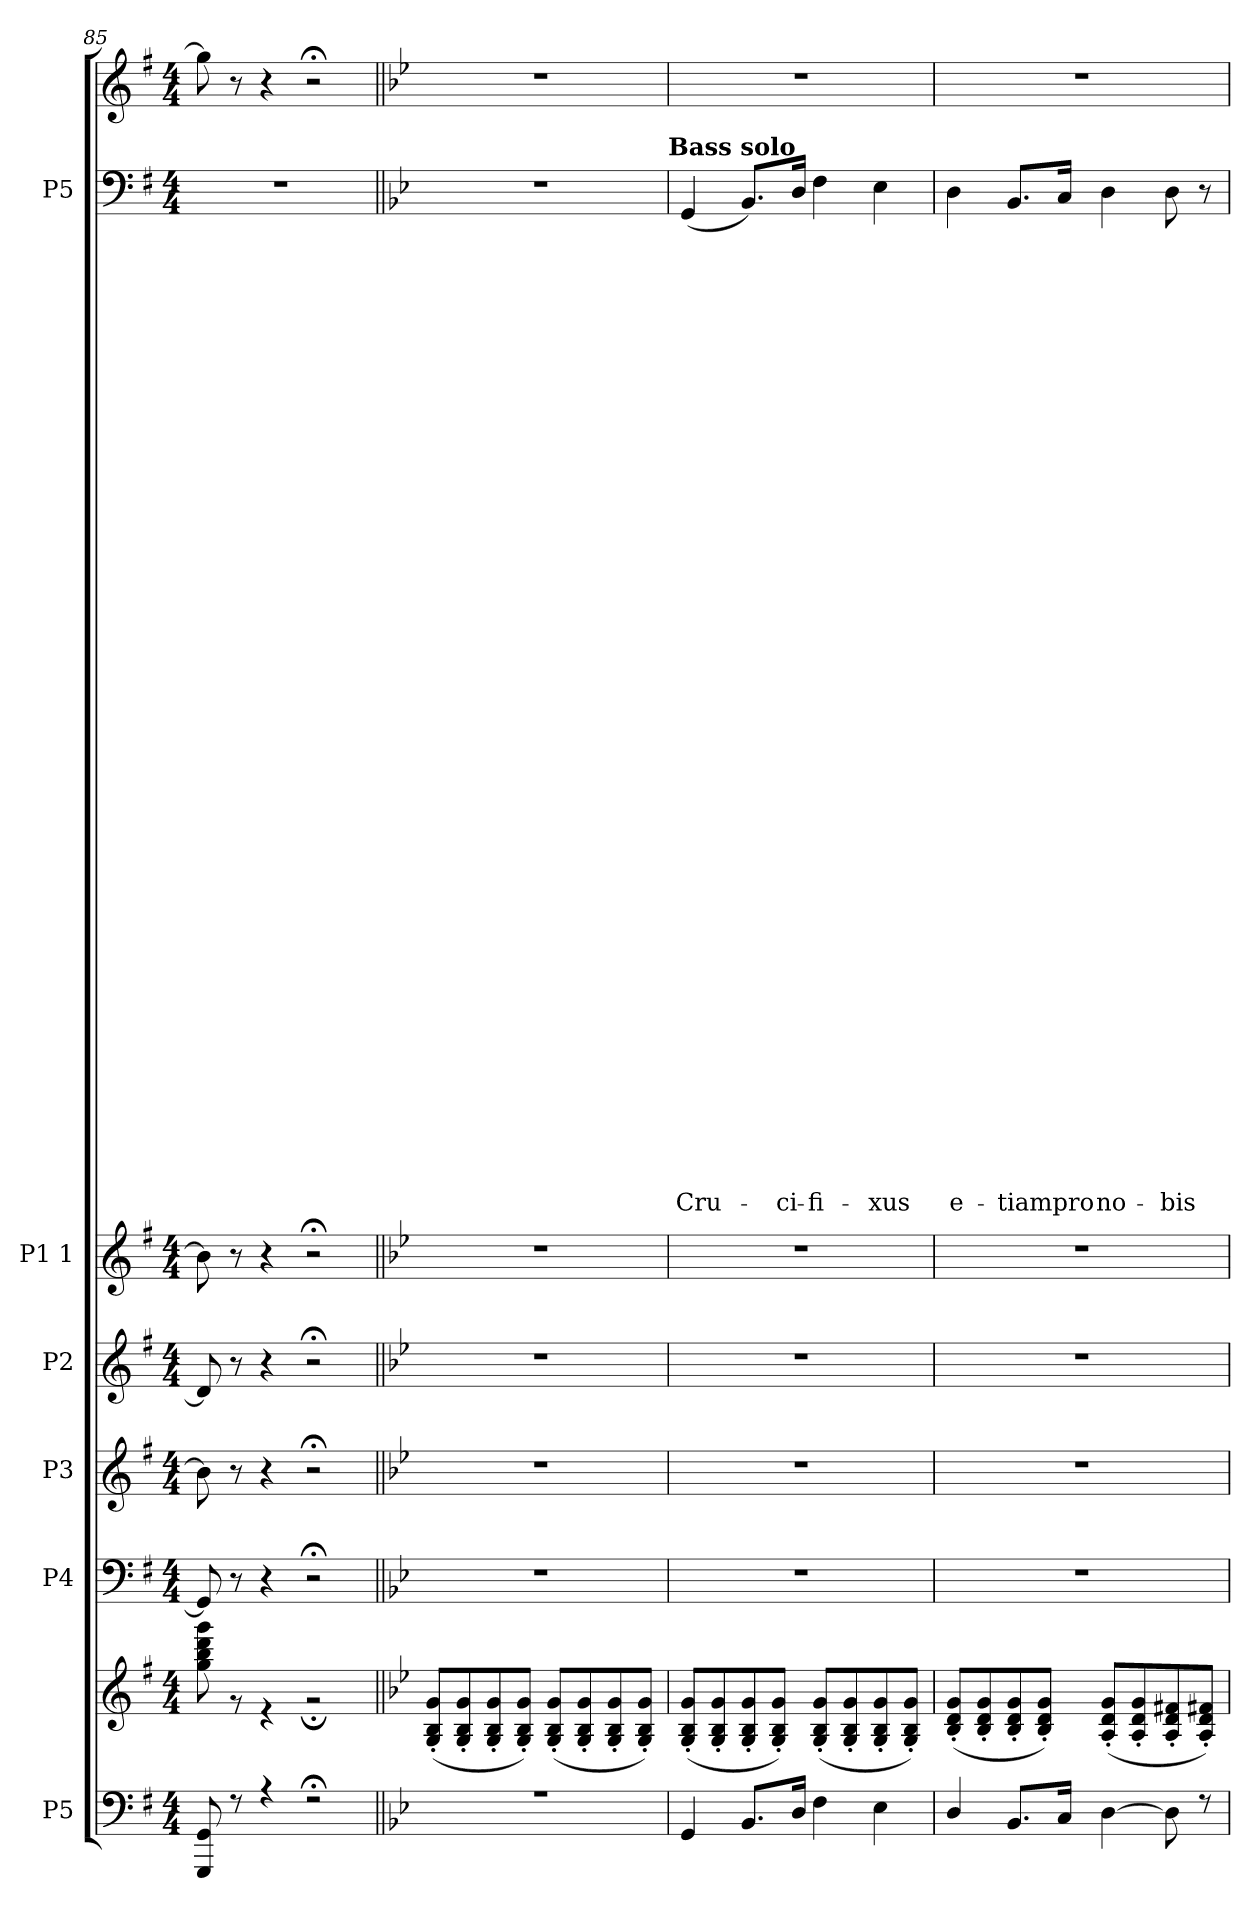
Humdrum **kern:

**kern	**kern	**kern	**text	**kern	**text	**kern	**text	**kern	**text	**kern	**text	**text	**text	**text	**text	**text	**text	**text	**text	**text	**text	**text	**text	**text	**text	**text	**text	**text	**text	**text	**text	**text	**text	**text	**text	**text	**text	**text	**text	**text	**text	**text	**text	**text	**text	**text	**text	**text	**text	**text	**text	**kern	**text
*part7	*part7	*part6	*part6	*part5	*part5	*part4	*part4	*part3	*part3	*part2	*part2	*part2	*part2	*part2	*part2	*part2	*part2	*part2	*part2	*part2	*part2	*part2	*part2	*part2	*part2	*part2	*part2	*part2	*part2	*part2	*part2	*part2	*part2	*part2	*part2	*part2	*part2	*part2	*part2	*part2	*part2	*part2	*part2	*part2	*part2	*part2	*part2	*part2	*part2	*part2	*part2	*part1	*part1
*staff8	*staff7	*staff6	*staff6	*staff5	*staff5	*staff4	*staff4	*staff3	*staff3	*staff2	*staff2	*staff2	*staff2	*staff2	*staff2	*staff2	*staff2	*staff2	*staff2	*staff2	*staff2	*staff2	*staff2	*staff2	*staff2	*staff2	*staff2	*staff2	*staff2	*staff2	*staff2	*staff2	*staff2	*staff2	*staff2	*staff2	*staff2	*staff2	*staff2	*staff2	*staff2	*staff2	*staff2	*staff2	*staff2	*staff2	*staff2	*staff2	*staff2	*staff2	*staff2	*staff1	*staff1
*I"P5	*	*I"P4	*	*I"P3	*	*I"P2	*	*I"P1 1	*	*I"P5	*	*	*	*	*	*	*	*	*	*	*	*	*	*	*	*	*	*	*	*	*	*	*	*	*	*	*	*	*	*	*	*	*	*	*	*	*	*	*	*	*	*	*
*clefF4	*clefG2	*clefF4	*	*clefG2	*	*clefG2	*	*clefG2	*	*clefF4	*	*	*	*	*	*	*	*	*	*	*	*	*	*	*	*	*	*	*	*	*	*	*	*	*	*	*	*	*	*	*	*	*	*	*	*	*	*	*	*	*	*clefG2	*
*	*	*	*	*ITrd7c12	*	*	*	*	*	*	*	*	*	*	*	*	*	*	*	*	*	*	*	*	*	*	*	*	*	*	*	*	*	*	*	*	*	*	*	*	*	*	*	*	*	*	*	*	*	*	*	*ITrd7c12	*
*k[f#]	*k[f#]	*k[f#]	*	*k[f#]	*	*k[f#]	*	*k[f#]	*	*k[f#]	*	*	*	*	*	*	*	*	*	*	*	*	*	*	*	*	*	*	*	*	*	*	*	*	*	*	*	*	*	*	*	*	*	*	*	*	*	*	*	*	*	*k[f#]	*
*G:	*G:	*G:	*	*G:	*	*G:	*	*G:	*	*G:	*	*	*	*	*	*	*	*	*	*	*	*	*	*	*	*	*	*	*	*	*	*	*	*	*	*	*	*	*	*	*	*	*	*	*	*	*	*	*	*	*	*G:	*
*M4/4	*M4/4	*M4/4	*	*M4/4	*	*M4/4	*	*M4/4	*	*M4/4	*	*	*	*	*	*	*	*	*	*	*	*	*	*	*	*	*	*	*	*	*	*	*	*	*	*	*	*	*	*	*	*	*	*	*	*	*	*	*	*	*	*M4/4	*
=85	=85	=85	=85	=85	=85	=85	=85	=85	=85	=85	=85	=85	=85	=85	=85	=85	=85	=85	=85	=85	=85	=85	=85	=85	=85	=85	=85	=85	=85	=85	=85	=85	=85	=85	=85	=85	=85	=85	=85	=85	=85	=85	=85	=85	=85	=85	=85	=85	=85	=85	=85	=85	=85
*^	*^	*	*	*	*	*	*	*	*	*	*	*	*	*	*	*	*	*	*	*	*	*	*	*	*	*	*	*	*	*	*	*	*	*	*	*	*	*	*	*	*	*	*	*	*	*	*	*	*	*	*	*	*
8GGG/ 8GG/	1ryy	1ryy	8gg\ 8bb\ 8ddd\ 8ggg\	8GG/]	.	8B\]	.	8d/]	.	8b\]	.	1r	.	.	.	.	.	.	.	.	.	.	.	.	.	.	.	.	.	.	.	.	.	.	.	.	.	.	.	.	.	.	.	.	.	.	.	.	.	.	.	.	.	8g\]	.
8r	.	.	8r	8r	.	8r	.	8r	.	8r	.	.	.	.	.	.	.	.	.	.	.	.	.	.	.	.	.	.	.	.	.	.	.	.	.	.	.	.	.	.	.	.	.	.	.	.	.	.	.	.	.	.	.	8r	.
4r	.	.	4r	4r	.	4r	.	4r	.	4r	.	.	.	.	.	.	.	.	.	.	.	.	.	.	.	.	.	.	.	.	.	.	.	.	.	.	.	.	.	.	.	.	.	.	.	.	.	.	.	.	.	.	.	4r	.
2r;<	.	.	2r;<	2r;<	.	2r;<	.	2r;<	.	2r;<	.	.	.	.	.	.	.	.	.	.	.	.	.	.	.	.	.	.	.	.	.	.	.	.	.	.	.	.	.	.	.	.	.	.	.	.	.	.	.	.	.	.	.	2r;<	.
=86||	=86||	=86||	=86||	=86||	=86||	=86||	=86||	=86||	=86||	=86||	=86||	=86||	=86||	=86||	=86||	=86||	=86||	=86||	=86||	=86||	=86||	=86||	=86||	=86||	=86||	=86||	=86||	=86||	=86||	=86||	=86||	=86||	=86||	=86||	=86||	=86||	=86||	=86||	=86||	=86||	=86||	=86||	=86||	=86||	=86||	=86||	=86||	=86||	=86||	=86||	=86||	=86||	=86||	=86||	=86||
*k[b-e-]	*	*k[b-e-]	*	*k[b-e-]	*	*k[b-e-]	*	*k[b-e-]	*	*k[b-e-]	*	*k[b-e-]	*	*	*	*	*	*	*	*	*	*	*	*	*	*	*	*	*	*	*	*	*	*	*	*	*	*	*	*	*	*	*	*	*	*	*	*	*	*	*	*	*	*k[b-e-]	*
*B-:	*	*B-:	*	*B-:	*	*B-:	*	*B-:	*	*B-:	*	*B-:	*	*	*	*	*	*	*	*	*	*	*	*	*	*	*	*	*	*	*	*	*	*	*	*	*	*	*	*	*	*	*	*	*	*	*	*	*	*	*	*	*	*B-:	*
1r	1ryy	1ryy	(<8G/'< 8B-/'< 8g/'<L	1r	.	1r	.	1r	.	1r	.	1r	.	.	.	.	.	.	.	.	.	.	.	.	.	.	.	.	.	.	.	.	.	.	.	.	.	.	.	.	.	.	.	.	.	.	.	.	.	.	.	.	.	1r	.
.	.	.	8G/'< 8B-/'< 8g/'<	.	.	.	.	.	.	.	.	.	.	.	.	.	.	.	.	.	.	.	.	.	.	.	.	.	.	.	.	.	.	.	.	.	.	.	.	.	.	.	.	.	.	.	.	.	.	.	.	.	.	.	.
.	.	.	8G/'< 8B-/'< 8g/'<	.	.	.	.	.	.	.	.	.	.	.	.	.	.	.	.	.	.	.	.	.	.	.	.	.	.	.	.	.	.	.	.	.	.	.	.	.	.	.	.	.	.	.	.	.	.	.	.	.	.	.	.
.	.	.	8G/'< 8B-/'< 8g/'<J)	.	.	.	.	.	.	.	.	.	.	.	.	.	.	.	.	.	.	.	.	.	.	.	.	.	.	.	.	.	.	.	.	.	.	.	.	.	.	.	.	.	.	.	.	.	.	.	.	.	.	.	.
.	.	.	(<8G/'< 8B-/'< 8g/'<L	.	.	.	.	.	.	.	.	.	.	.	.	.	.	.	.	.	.	.	.	.	.	.	.	.	.	.	.	.	.	.	.	.	.	.	.	.	.	.	.	.	.	.	.	.	.	.	.	.	.	.	.
.	.	.	8G/'< 8B-/'< 8g/'<	.	.	.	.	.	.	.	.	.	.	.	.	.	.	.	.	.	.	.	.	.	.	.	.	.	.	.	.	.	.	.	.	.	.	.	.	.	.	.	.	.	.	.	.	.	.	.	.	.	.	.	.
.	.	.	8G/'< 8B-/'< 8g/'<	.	.	.	.	.	.	.	.	.	.	.	.	.	.	.	.	.	.	.	.	.	.	.	.	.	.	.	.	.	.	.	.	.	.	.	.	.	.	.	.	.	.	.	.	.	.	.	.	.	.	.	.
.	.	.	8G/'< 8B-/'< 8g/'<J)	.	.	.	.	.	.	.	.	.	.	.	.	.	.	.	.	.	.	.	.	.	.	.	.	.	.	.	.	.	.	.	.	.	.	.	.	.	.	.	.	.	.	.	.	.	.	.	.	.	.	.	.
!	!	!	!	!	!	!	!	!	!	!	!	!LO:TX:a:B:t=Bass solo	!	!	!	!	!	!	!	!	!	!	!	!	!	!	!	!	!	!	!	!	!	!	!	!	!	!	!	!	!	!	!	!	!	!	!	!	!	!	!	!	!	!	!
=87	=87	=87	=87	=87	=87	=87	=87	=87	=87	=87	=87	=87	=87	=87	=87	=87	=87	=87	=87	=87	=87	=87	=87	=87	=87	=87	=87	=87	=87	=87	=87	=87	=87	=87	=87	=87	=87	=87	=87	=87	=87	=87	=87	=87	=87	=87	=87	=87	=87	=87	=87	=87	=87	=87	=87
!	!	!	!	!	!	!	!	!	!	!	!	!	!	!	!	!	!	!	!	!	!	!	!	!	!	!	!	!	!	!	!	!	!	!	!	!	!	!	!	!	!	!	!	!	!	!	!	!	!	!	!	!	!LO:LY:b	!	!
4GG/	1ryy	1ryy	(<8G/'< 8B-/'< 8g/'<L	1r	.	1r	.	1r	.	1r	.	(<4GG/	.	.	.	.	.	.	.	.	.	.	.	.	.	.	.	.	.	.	.	.	.	.	.	.	.	.	.	.	.	.	.	.	.	.	.	.	.	.	.	.	Cru-	1r	.
.	.	.	8G/'< 8B-/'< 8g/'<	.	.	.	.	.	.	.	.	.	.	.	.	.	.	.	.	.	.	.	.	.	.	.	.	.	.	.	.	.	.	.	.	.	.	.	.	.	.	.	.	.	.	.	.	.	.	.	.	.	.	.	.
8.BB-/L	.	.	8G/'< 8B-/'< 8g/'<	.	.	.	.	.	.	.	.	8.BB-/L)	.	.	.	.	.	.	.	.	.	.	.	.	.	.	.	.	.	.	.	.	.	.	.	.	.	.	.	.	.	.	.	.	.	.	.	.	.	.	.	.	.	.	.
.	.	.	8G/'< 8B-/'< 8g/'<J)	.	.	.	.	.	.	.	.	.	.	.	.	.	.	.	.	.	.	.	.	.	.	.	.	.	.	.	.	.	.	.	.	.	.	.	.	.	.	.	.	.	.	.	.	.	.	.	.	.	.	.	.
!	!	!	!	!	!	!	!	!	!	!	!	!	!	!	!	!	!	!	!	!	!	!	!	!	!	!	!	!	!	!	!	!	!	!	!	!	!	!	!	!	!	!	!	!	!	!	!	!	!	!	!	!	!LO:LY:b	!	!
16D/Jk	.	.	.	.	.	.	.	.	.	.	.	16D/Jk	.	.	.	.	.	.	.	.	.	.	.	.	.	.	.	.	.	.	.	.	.	.	.	.	.	.	.	.	.	.	.	.	.	.	.	.	.	.	.	.	-ci-	.	.
!	!	!	!	!	!	!	!	!	!	!	!	!	!	!	!	!	!	!	!	!	!	!	!	!	!	!	!	!	!	!	!	!	!	!	!	!	!	!	!	!	!	!	!	!	!	!	!	!	!	!	!	!	!LO:LY:b	!	!
4F\	.	.	(<8G/'< 8B-/'< 8g/'<L	.	.	.	.	.	.	.	.	4F\	.	.	.	.	.	.	.	.	.	.	.	.	.	.	.	.	.	.	.	.	.	.	.	.	.	.	.	.	.	.	.	.	.	.	.	.	.	.	.	.	-fi-	.	.
.	.	.	8G/'< 8B-/'< 8g/'<	.	.	.	.	.	.	.	.	.	.	.	.	.	.	.	.	.	.	.	.	.	.	.	.	.	.	.	.	.	.	.	.	.	.	.	.	.	.	.	.	.	.	.	.	.	.	.	.	.	.	.	.
!	!	!	!	!	!	!	!	!	!	!	!	!	!	!	!	!	!	!	!	!	!	!	!	!	!	!	!	!	!	!	!	!	!	!	!	!	!	!	!	!	!	!	!	!	!	!	!	!	!	!	!	!	!LO:LY:b	!	!
4E-\	.	.	8G/'< 8B-/'< 8g/'<	.	.	.	.	.	.	.	.	4E-\	.	.	.	.	.	.	.	.	.	.	.	.	.	.	.	.	.	.	.	.	.	.	.	.	.	.	.	.	.	.	.	.	.	.	.	.	.	.	.	.	-xus	.	.
.	.	.	8G/'< 8B-/'< 8g/'<J)	.	.	.	.	.	.	.	.	.	.	.	.	.	.	.	.	.	.	.	.	.	.	.	.	.	.	.	.	.	.	.	.	.	.	.	.	.	.	.	.	.	.	.	.	.	.	.	.	.	.	.	.
!!LO:PB:g=z
=88	=88	=88	=88	=88	=88	=88	=88	=88	=88	=88	=88	=88	=88	=88	=88	=88	=88	=88	=88	=88	=88	=88	=88	=88	=88	=88	=88	=88	=88	=88	=88	=88	=88	=88	=88	=88	=88	=88	=88	=88	=88	=88	=88	=88	=88	=88	=88	=88	=88	=88	=88	=88	=88	=88	=88
!	!	!	!	!	!	!	!	!	!	!	!	!	!	!	!	!	!	!	!	!	!	!	!	!	!	!	!	!	!	!	!	!	!	!	!	!	!	!	!	!	!	!	!	!	!	!	!	!	!	!	!	!	!LO:LY:b	!	!
4D/	1ryy	1ryy	(<8B-/'< 8d/'< 8g/'<L	1r	.	1r	.	1r	.	1r	.	4D\	.	.	.	.	.	.	.	.	.	.	.	.	.	.	.	.	.	.	.	.	.	.	.	.	.	.	.	.	.	.	.	.	.	.	.	.	.	.	.	.	e-	1r	.
.	.	.	8B-/'< 8d/'< 8g/'<	.	.	.	.	.	.	.	.	.	.	.	.	.	.	.	.	.	.	.	.	.	.	.	.	.	.	.	.	.	.	.	.	.	.	.	.	.	.	.	.	.	.	.	.	.	.	.	.	.	.	.	.
!	!	!	!	!	!	!	!	!	!	!	!	!	!	!	!	!	!	!	!	!	!	!	!	!	!	!	!	!	!	!	!	!	!	!	!	!	!	!	!	!	!	!	!	!	!	!	!	!	!	!	!	!	!LO:LY:b	!	!
8.BB-/L	.	.	8B-/'< 8d/'< 8g/'<	.	.	.	.	.	.	.	.	8.BB-/L	.	.	.	.	.	.	.	.	.	.	.	.	.	.	.	.	.	.	.	.	.	.	.	.	.	.	.	.	.	.	.	.	.	.	.	.	.	.	.	.	-tiam	.	.
.	.	.	8B-/'< 8d/'< 8g/'<J)	.	.	.	.	.	.	.	.	.	.	.	.	.	.	.	.	.	.	.	.	.	.	.	.	.	.	.	.	.	.	.	.	.	.	.	.	.	.	.	.	.	.	.	.	.	.	.	.	.	.	.	.
!	!	!	!	!	!	!	!	!	!	!	!	!	!	!	!	!	!	!	!	!	!	!	!	!	!	!	!	!	!	!	!	!	!	!	!	!	!	!	!	!	!	!	!	!	!	!	!	!	!	!	!	!	!LO:LY:b	!	!
16C/Jk	.	.	.	.	.	.	.	.	.	.	.	16C/Jk	.	.	.	.	.	.	.	.	.	.	.	.	.	.	.	.	.	.	.	.	.	.	.	.	.	.	.	.	.	.	.	.	.	.	.	.	.	.	.	.	pro	.	.
!	!	!	!	!	!	!	!	!	!	!	!	!	!	!	!	!	!	!	!	!	!	!	!	!	!	!	!	!	!	!	!	!	!	!	!	!	!	!	!	!	!	!	!	!	!	!	!	!	!	!	!	!	!LO:LY:b	!	!
[>4D\	.	.	(<8A/'< 8d/'< 8g/'<L	.	.	.	.	.	.	.	.	4D\	.	.	.	.	.	.	.	.	.	.	.	.	.	.	.	.	.	.	.	.	.	.	.	.	.	.	.	.	.	.	.	.	.	.	.	.	.	.	.	.	no-	.	.
.	.	.	8A/'< 8d/'< 8g/'<	.	.	.	.	.	.	.	.	.	.	.	.	.	.	.	.	.	.	.	.	.	.	.	.	.	.	.	.	.	.	.	.	.	.	.	.	.	.	.	.	.	.	.	.	.	.	.	.	.	.	.	.
!	!	!	!	!	!	!	!	!	!	!	!	!	!	!	!	!	!	!	!	!	!	!	!	!	!	!	!	!	!	!	!	!	!	!	!	!	!	!	!	!	!	!	!	!	!	!	!	!	!	!	!	!	!LO:LY:b	!	!
8D\]	.	.	8A/'< 8d/'< 8f#X/'<	.	.	.	.	.	.	.	.	8D\	.	.	.	.	.	.	.	.	.	.	.	.	.	.	.	.	.	.	.	.	.	.	.	.	.	.	.	.	.	.	.	.	.	.	.	.	.	.	.	.	-bis	.	.
8r	.	.	8A/'< 8d/'< 8f#X/'<J)	.	.	.	.	.	.	.	.	8r	.	.	.	.	.	.	.	.	.	.	.	.	.	.	.	.	.	.	.	.	.	.	.	.	.	.	.	.	.	.	.	.	.	.	.	.	.	.	.	.	.	.	.
*v	*v	*	*	*	*	*	*	*	*	*	*	*	*	*	*	*	*	*	*	*	*	*	*	*	*	*	*	*	*	*	*	*	*	*	*	*	*	*	*	*	*	*	*	*	*	*	*	*	*	*	*	*	*	*	*
*	*v	*v	*	*	*	*	*	*	*	*	*	*	*	*	*	*	*	*	*	*	*	*	*	*	*	*	*	*	*	*	*	*	*	*	*	*	*	*	*	*	*	*	*	*	*	*	*	*	*	*	*	*	*	*
=	=	=	=	=	=	=	=	=	=	=	=	=	=	=	=	=	=	=	=	=	=	=	=	=	=	=	=	=	=	=	=	=	=	=	=	=	=	=	=	=	=	=	=	=	=	=	=	=	=	=	=	=	=
*-	*-	*-	*-	*-	*-	*-	*-	*-	*-	*-	*-	*-	*-	*-	*-	*-	*-	*-	*-	*-	*-	*-	*-	*-	*-	*-	*-	*-	*-	*-	*-	*-	*-	*-	*-	*-	*-	*-	*-	*-	*-	*-	*-	*-	*-	*-	*-	*-	*-	*-	*-	*-	*-
